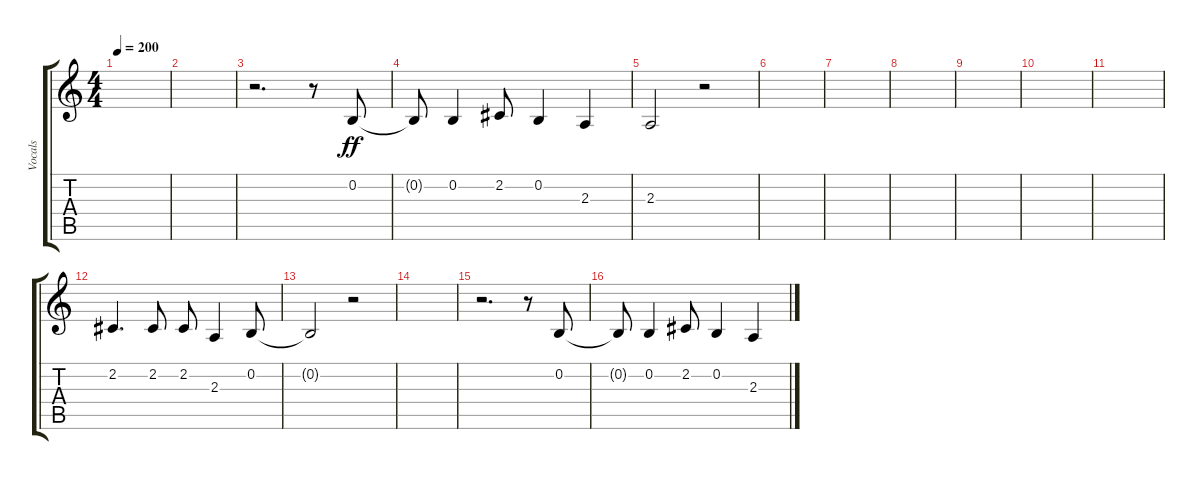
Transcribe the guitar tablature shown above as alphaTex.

\track ("Vocals" "Vocals") {instrument tenorsax}
\staff {score tabs}
\tuning (E4 B3 G3 D3 A2 E2) {hide}
\ts (4 4)
\tempo 200
\clef g2
\ks c
|
|
r.2{d} r.8 0.2.8{dy ff} |
0.2{t}.8 0.2.4 2.2.8 0.2.4 2.3.4 |
2.3.2 r.2 |
|
|
|
|
|
|
2.2.4{d} 2.2.8 2.2.8 2.3.4 0.2.8 |
0.2{t}.2 r.2 |
|
r.2{d} r.8 0.2.8 |
0.2{t}.8 0.2.4 2.2.8 0.2.4 2.3.4
